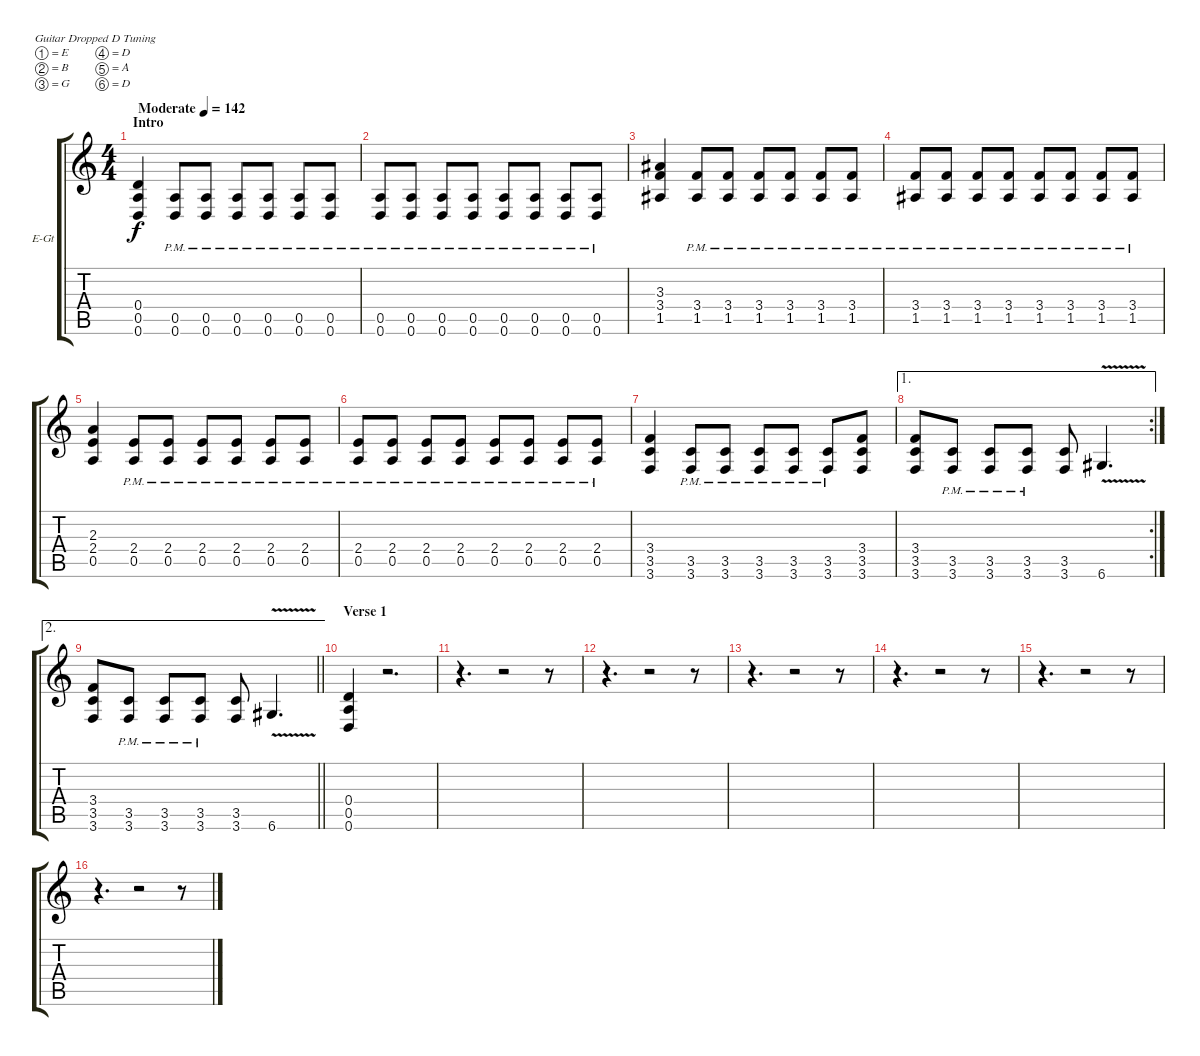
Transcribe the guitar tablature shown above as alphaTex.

\bracketExtendMode groupsimilarinstruments
\firstSystemTrackNameOrientation horizontal
\otherSystemsTrackNameOrientation horizontal
\track ("Electric Guitar 2" "E-Gt") {instrument distortionguitar}
\staff {score tabs}
\tuning (E4 B3 G3 D3 A2 D2)
\ts (4 4)
\beaming (8 2 2 2 2)
\section ("" "Intro")
\tempo (142 "Moderate")
\clef g2
\ks c
(0.4 0.5 0.6).4{dy f instrument distortionguitar} (0.5{pm} 0.6{pm}).8 (0.5{pm} 0.6{pm}).8 (0.5{pm} 0.6{pm}).8 (0.5{pm} 0.6{pm}).8 (0.5{pm} 0.6{pm}).8 (0.5{pm} 0.6{pm}).8 |
(0.5{pm} 0.6{pm}).8 (0.5{pm} 0.6{pm}).8 (0.5{pm} 0.6{pm}).8 (0.5{pm} 0.6{pm}).8 (0.5{pm} 0.6{pm}).8 (0.5{pm} 0.6{pm}).8 (0.5{pm} 0.6{pm}).8 (0.5{pm} 0.6{pm}).8 |
(3.3 3.4 1.5).4 (3.4{pm} 1.5{pm}).8 (3.4{pm} 1.5{pm}).8 (3.4{pm} 1.5{pm}).8 (3.4{pm} 1.5{pm}).8 (3.4{pm} 1.5{pm}).8 (3.4{pm} 1.5{pm}).8 |
(3.4{pm} 1.5{pm}).8 (3.4{pm} 1.5{pm}).8 (3.4{pm} 1.5{pm}).8 (3.4{pm} 1.5{pm}).8 (3.4{pm} 1.5{pm}).8 (3.4{pm} 1.5{pm}).8 (3.4{pm} 1.5{pm}).8 (3.4{pm} 1.5{pm}).8 |
(2.3 2.4 0.5).4 (2.4{pm} 0.5{pm}).8 (2.4{pm} 0.5{pm}).8 (2.4{pm} 0.5{pm}).8 (2.4{pm} 0.5{pm}).8 (2.4{pm} 0.5{pm}).8 (2.4{pm} 0.5{pm}).8 |
(2.4{pm} 0.5{pm}).8 (2.4{pm} 0.5{pm}).8 (2.4{pm} 0.5{pm}).8 (2.4{pm} 0.5{pm}).8 (2.4{pm} 0.5{pm}).8 (2.4{pm} 0.5{pm}).8 (2.4{pm} 0.5{pm}).8 (2.4{pm} 0.5{pm}).8 |
(3.4 3.5 3.6).4 (3.5{pm} 3.6{pm}).8 (3.5{pm} 3.6{pm}).8 (3.5{pm} 3.6{pm}).8 (3.5{pm} 3.6{pm}).8 (3.5{pm} 3.6{pm}).8 (3.4 3.5 3.6).8 |
\ae 1
\rc 2
(3.4 3.5 3.6).8 (3.5{pm} 3.6{pm}).8 (3.5{pm} 3.6{pm}).8 (3.5{pm} 3.6{pm}).8 (3.5 3.6).8 6.6{v}.4{d} |
\ae 2
\barLineRight lightlight
(3.4 3.5 3.6).8 (3.5{pm} 3.6{pm}).8 (3.5{pm} 3.6{pm}).8 (3.5{pm} 3.6{pm}).8 (3.5 3.6).8 6.6{v}.4{d} |
\section ("" "Verse 1")
(0.4 0.5 0.6).4 r.2{d} |
r.4{d} r.2 r.8 |
r.4{d} r.2 r.8 |
r.4{d} r.2 r.8 |
r.4{d} r.2 r.8 |
r.4{d} r.2 r.8 |
r.4{d} r.2 r.8
